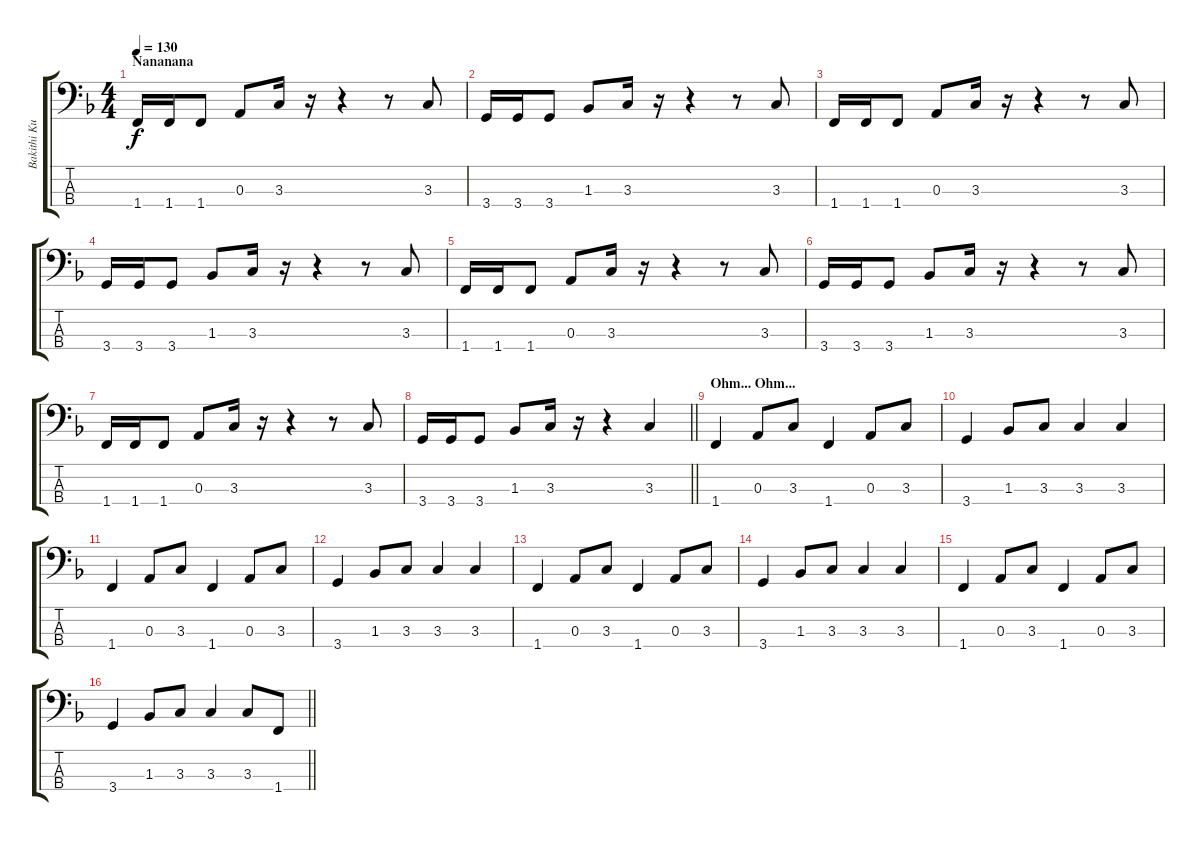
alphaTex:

\track ("Bakithi Kumalo" "Bakithi Ku") {instrument slapbass1}
\staff {score tabs}
\tuning (G2 D2 A1 E1) {hide}
\ts (4 4)
\section ("" "Nananana")
\tempo 130
\clef f4
\ks f
1.4.16{dy f} 1.4.16 1.4.8 0.3.8 3.3.16 r.16 r.4 r.8 3.3.8 |
3.4.16 3.4.16 3.4.8 1.3.8 3.3.16 r.16 r.4 r.8 3.3.8 |
1.4.16 1.4.16 1.4.8 0.3.8 3.3.16 r.16 r.4 r.8 3.3.8 |
3.4.16 3.4.16 3.4.8 1.3.8 3.3.16 r.16 r.4 r.8 3.3.8 |
1.4.16 1.4.16 1.4.8 0.3.8 3.3.16 r.16 r.4 r.8 3.3.8 |
3.4.16 3.4.16 3.4.8 1.3.8 3.3.16 r.16 r.4 r.8 3.3.8 |
1.4.16 1.4.16 1.4.8 0.3.8 3.3.16 r.16 r.4 r.8 3.3.8 |
\barLineRight lightlight
3.4.16 3.4.16 3.4.8 1.3.8 3.3.16 r.16 r.4 3.3.4 |
\section ("" "Ohm... Ohm...")
1.4.4 0.3.8 3.3.8 1.4.4 0.3.8 3.3.8 |
3.4.4 1.3.8 3.3.8 3.3.4 3.3.4 |
1.4.4 0.3.8 3.3.8 1.4.4 0.3.8 3.3.8 |
3.4.4 1.3.8 3.3.8 3.3.4 3.3.4 |
1.4.4 0.3.8 3.3.8 1.4.4 0.3.8 3.3.8 |
3.4.4 1.3.8 3.3.8 3.3.4 3.3.4 |
1.4.4 0.3.8 3.3.8 1.4.4 0.3.8 3.3.8 |
\barLineRight lightlight
3.4.4 1.3.8 3.3.8 3.3.4 3.3.8 1.4.8
